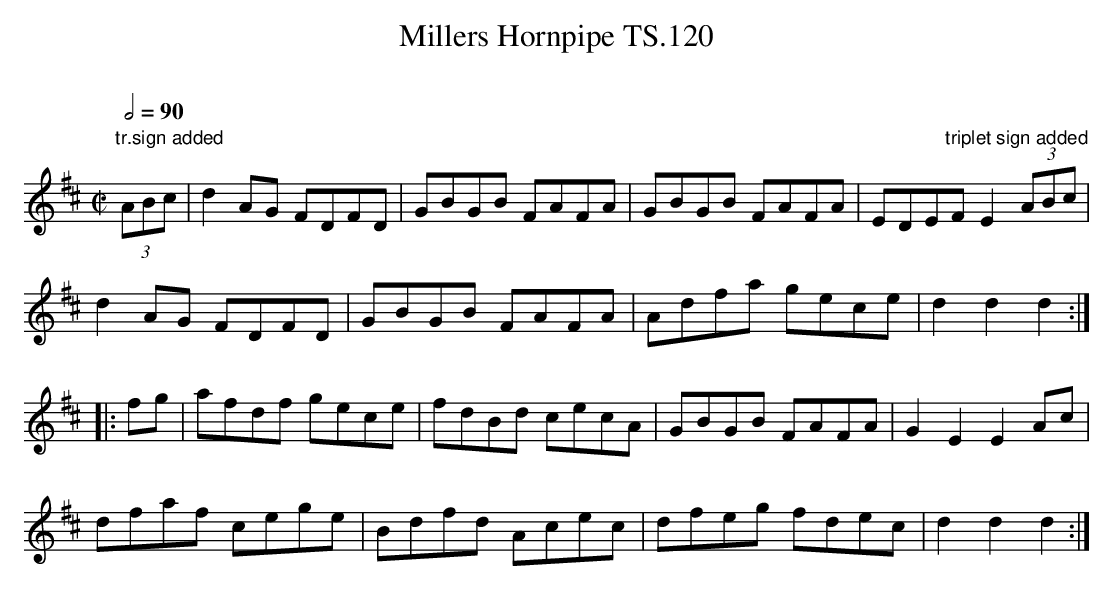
X:1
T:Millers Hornpipe TS.120
M:C|
L:1/8
Q:1/2=90
O:
K:D
"tr.sign added"(3ABc|d2AG FDFD|GBGB FAFA|GBGB FAFA|EDE"triplet sign added"FE2(3ABc|
d2AG FDFD|GBGB FAFA|Adfa gece|d2d2d2:|
|:fg|afdf gece|fdBd cecA|GBGB FAFA|G2E2E2Ac|
dfaf cege|Bdfd Acec|dfeg fdec|d2d2d2:|]
